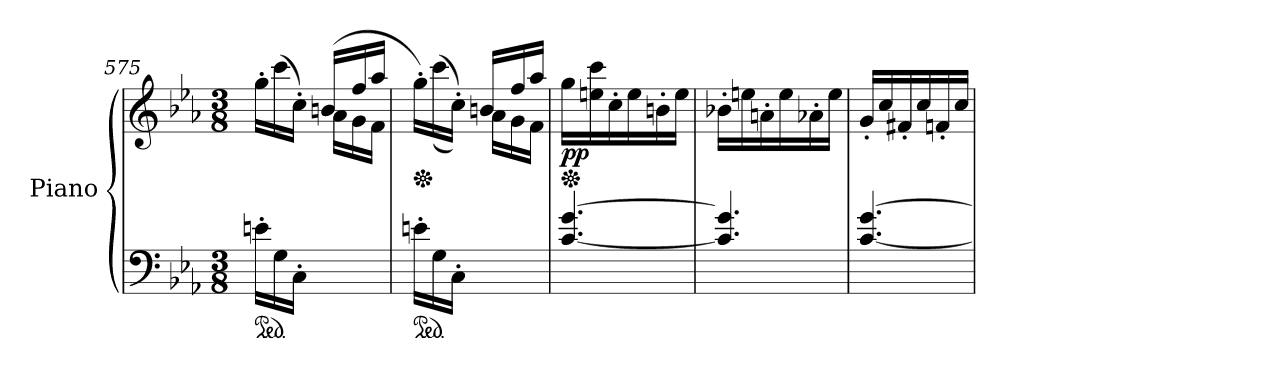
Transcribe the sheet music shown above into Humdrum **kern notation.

**kern	**kern	**dynam
*part1	*part1	*part1
*staff2	*staff1	*staff1/2
*I"Piano	*	*
*I'Pno.	*	*
!!LO:LB:g=z
*clefF4	*clefG2	*
*k[b-e-a-]	*k[b-e-a-]	*
*M3/8	*M3/8	*
*ped	*	*
=575	=575	=575
*	*^	*
16en'\LL	16gg'\LL	8.ryy	.
16G\	(>16ccc\	.	.
16C'\JJ	16cc'\JJ)	.	.
8.ryy	(>16bn/LL	(<16a-\LL	.
.	16ff/	16g\	.
.	16aa-/JJ	16f\JJ	.
=576	=576	=576	=576
*ped	*	*	*
*	*Xped	*	*
16en'\LL)	16gg'\LL)	8.ryy	.
16G\	(>(>16ccc\	.	.
16C'\JJ	16cc'\JJ))	.	.
8.ryy	16bn/LL	(<16a-\LL	.
.	16ff/	16g\	.
.	16aa-/JJ	16f\JJ	.
*	*v	*v	*
=577	=577	=577
*	*Xped	*
*	*^	*
!	!	!	!LO:DY:b
*	*v	*v	*
[4.c/ [4.g/)	16gg\LL	pp
.	16een\ 16ccc\	.
.	16cc'\	.
.	16ee\	.
.	16bn'\	.
.	16ee\JJ	.
=578	=578	=578
4.c/] 4.g/]	16b-X'\LL	.
.	16een\	.
.	16an'\	.
.	16ee\	.
.	16a-X'\	.
.	16ee\JJ	.
=579	=579	=579
[4.c/ [4.g/	16g'/LL	.
.	16cc/	.
.	16f#X'/	.
.	16cc/	.
.	16fn'/	.
.	16cc/JJ	.
=	=	=
*-	*-	*-
